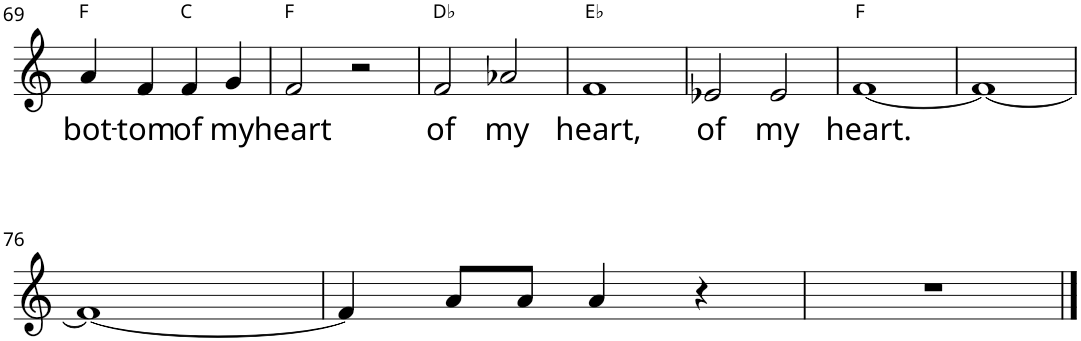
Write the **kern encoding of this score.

**kern	**text	**harte
*part1	*part1	*part1
*staff1	*staff1	*
*I"Electric Piano	*	*
*I'E.Pno	*	*
!!LO:PB:g=z
*clefG2	*	*
*k[]	*	*
*M4/4	*	*
=69	=69	=69
!	!LO:LY:b	!
4a/	bot-	F:maj
!	!LO:LY:b	!
4f/	-tom	.
!	!LO:LY:b	!
4f/	of	C:maj
!	!LO:LY:b	!
4g/	my	.
=70	=70	=70
!	!LO:LY:b	!
2f/	heart	F:maj
2r	.	.
=71	=71	=71
!	!LO:LY:b	!
2f/	of	Db:maj
!	!LO:LY:b	!
2a-X/	my	.
=72	=72	=72
!	!LO:LY:b	!
1f	heart,	Eb:maj
=73	=73	=73
!	!LO:LY:b	!
2e-X/	of	.
!	!LO:LY:b	!
2e-/	my	.
=74	=74	=74
!	!LO:LY:b	!
[1f	heart.	F:maj
=75	=75	=75
1f_	.	.
!!LO:LB:g=z
=76	=76	=76
1f_	.	.
=77	=77	=77
4f/]	.	.
8a/L	.	.
8a/J	.	.
4a/	.	.
4r	.	.
=78	=78	=78
1r	.	.
==	==	==
*-	*-	*-
